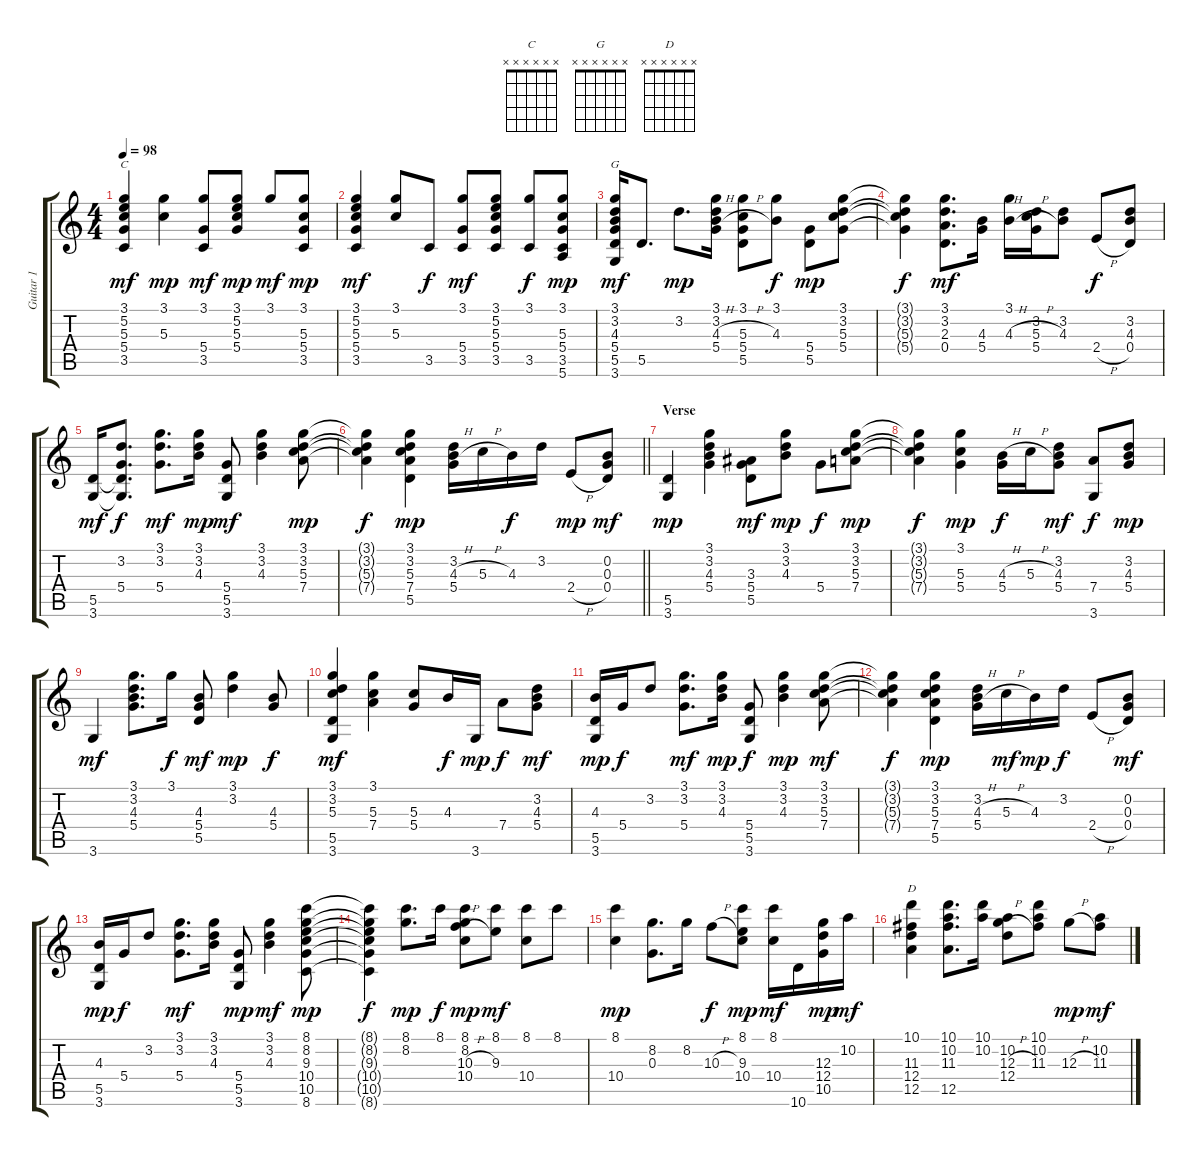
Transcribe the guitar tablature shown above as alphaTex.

\track ("Guitar 1" "Guitar 1") {instrument electricguitarclean}
\staff {score tabs}
\tuning (E4 B3 G3 D3 A2 E2) {hide}
\chord ("C" x x x x x x)
\chord ("G" x x x x x x)
\chord ("D" x x x x x x)
\ts (4 4)
\tempo 98
\clef g2
\ks c
(3.1 5.2 5.3 5.4 3.5).4{ch "C" dy mf} (3.1 5.3).4{dy mp} (3.1 5.4 3.5).8{dy mf} (3.1 5.2 5.3 5.4).8{dy mp} 3.1.8{dy mf} (3.1 5.3 5.4 3.5).8{dy mp} |
(3.1 5.2 5.3 5.4 3.5).4{dy mf} (3.1 5.3).8 3.5.8{dy f} (3.1 5.4 3.5).8{dy mf} (3.1 5.2 5.3 5.4 3.5).8 (3.1 3.5).8{dy f} (3.1 5.3 5.4 3.5 5.6).8{dy mp} |
(3.1 3.2 4.3 5.4 5.5 3.6).16{ch "G" dy mf} 5.5.8{d} 3.2.8{d dy mp} (3.1 3.2 4.3{h} 5.4).16 (3.1 5.3{h} 5.4 5.5).8 (3.1 4.3).8{dy f} (5.4 5.5).8{dy mp} (3.1 3.2 5.3 5.4).8 |
(3.1{t} 3.2{t} 5.3{t} 5.4{t}).4{dy f} (3.1 3.2 2.3 0.4).8{d dy mf} (4.3 5.4).16 (3.1 4.3{h}).16 (3.2 5.3{h} 5.4).16 (3.2 4.3).8 2.4{h}.8{dy f} (3.2 4.3 0.4).8 |
(5.5 3.6).16{dy mf} (3.2 5.4 5.5{t} 3.6{t}).8{d dy f} (3.1 3.2 5.4).8{d dy mf} (3.1 3.2 4.3).16{dy mp} (5.4 5.5 3.6).8{dy mf} (3.1 3.2 4.3).4 (3.1 3.2 5.3 7.4).8{dy mp} |
\barLineRight lightlight
(3.1{t} 3.2{t} 5.3{t} 7.4{t}).4{dy f} (3.1 3.2 5.3 7.4 5.5).4{dy mp} (3.2 4.3{h} 5.4).16 5.3{h}.16 4.3.16{dy f} 3.2.16 2.4{h}.8{dy mp} (0.2 0.3 0.4).8{dy mf} |
\section ("" "Verse")
(5.5 3.6).4{dy mp} (3.1 3.2 4.3 5.4).4 (3.3 5.4 5.5).8{dy mf} (3.1 3.2 4.3).8{dy mp} 5.4.8{dy f} (3.1 3.2 5.3 7.4).8{dy mp} |
(3.1{t} 3.2{t} 5.3{t} 7.4{t}).4{dy f} (3.1 5.3 5.4).4{dy mp} (4.3{h} 5.4).16{dy f} 5.3{h}.16 (3.2 4.3 5.4).8{dy mf} (7.4 3.6).8{dy f} (3.2 4.3 5.4).8{dy mp} |
3.6.4{dy mf} (3.1 3.2 4.3 5.4).8{d} 3.1.16{dy f} (4.3 5.4 5.5).8{dy mf} (3.1 3.2).4{dy mp} (4.3 5.4).8{dy f} |
(3.1 3.2 5.3 5.5 3.6).4{dy mf} (3.1 5.3 7.4).4 (5.3 5.4).8 4.3.16{dy f} 3.6.16{dy mp} 7.4.8{dy f} (3.2 4.3 5.4).8{dy mf} |
(4.3 5.5 3.6).16{dy mp} 5.4.16{dy f} 3.2.8 (3.1 3.2 5.4).8{d dy mf} (3.1 3.2 4.3).16{dy mp} (5.4 5.5 3.6).8{dy f} (3.1 3.2 4.3).4{dy mp} (3.1 3.2 5.3 7.4).8{dy mf} |
(3.1{t} 3.2{t} 5.3{t} 7.4{t}).4{dy f} (3.1 3.2 5.3 7.4 5.5).4{dy mp} (3.2 4.3{h} 5.4).16 5.3{h}.16{dy mf} 4.3.16{dy mp} 3.2.16{dy f} 2.4{h}.8 (0.2 0.3 0.4).8{dy mf} |
(4.3 5.5 3.6).16{dy mp} 5.4.16{dy f} 3.2.8 (3.1 3.2 5.4).8{d dy mf} (3.1 3.2 4.3).16 (5.4 5.5 3.6).8{dy mp} (3.1 3.2 4.3).4{dy mf} (8.1 8.2 9.3 10.4 10.5 8.6).8{dy mp} |
(8.1{t} 8.2{t} 9.3{t} 10.4{t} 10.5{t} 8.6{t}).4{dy f} (8.1 8.2).8{d dy mp} 8.1.16{dy f} (8.1 8.2 10.3{h} 10.4).8{dy mp} (8.1 9.3).8{dy mf} (8.1 10.4).8 8.1.8 |
(8.1 10.4).4{dy mp} (8.2 0.3).8{d} 8.2.16 10.3{h}.8{dy f} (8.1 9.3 10.4).8{dy mp} (8.1 10.4).16{dy mf} 10.6.16 (12.3 12.4 10.5).16{dy mp} 10.2.16{dy mf} |
(10.1 11.3 12.4 12.5).4{ch "D"} (10.1 10.2 11.3 12.5).8{d} (10.1 10.2).16 (10.2 12.3{h} 12.4).8 (10.1 10.2 11.3).8 12.3{h}.8{dy mp} (10.2 11.3).8{dy mf}
